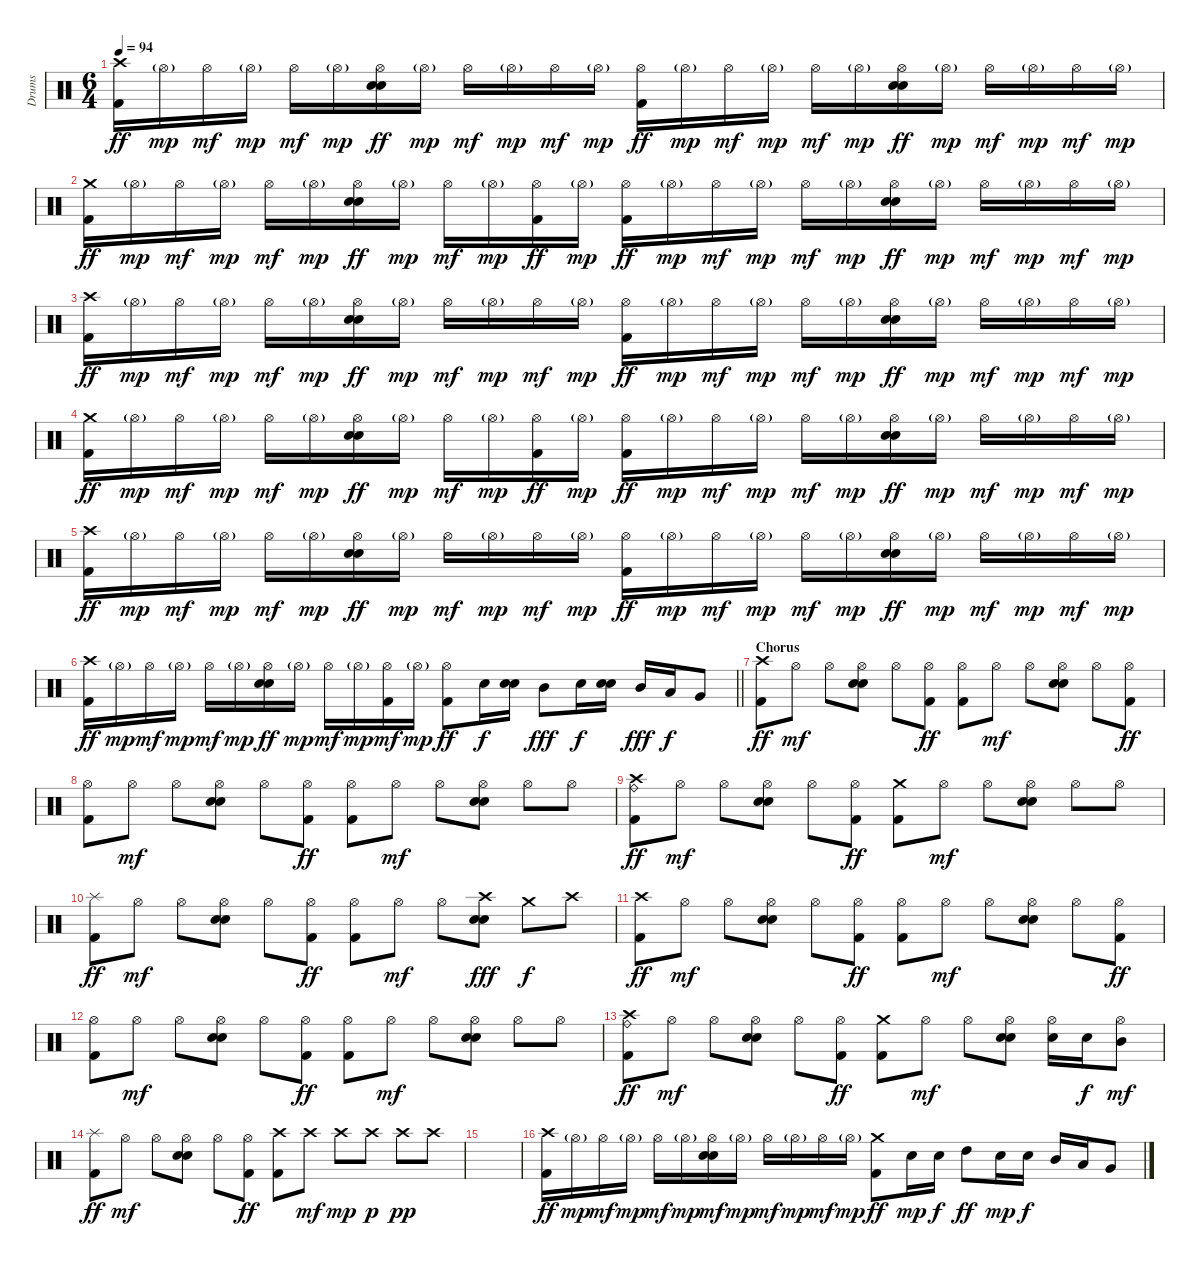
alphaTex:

\track ("Drums" "Drums") {instrument percussion}
\staff {score}
\articulation defaults
\ts (6 4)
\tempo 94
\clef neutral
\ks c
("Crash high (hit)" "Kick (hit) 2").16{dy ff} "Hi-Hat (open)"{g}.16{dy mp} "Hi-Hat (open)".16{dy mf} "Hi-Hat (open)"{g}.16{dy mp} "Hi-Hat (open)".16{dy mf} "Hi-Hat (open)"{g}.16{dy mp} ("Hi-Hat (open)" "Electric Snare (hit)" "Metronome (bell)").16{dy ff} "Hi-Hat (open)"{g}.16{dy mp} "Hi-Hat (open)".16{dy mf} "Hi-Hat (open)"{g}.16{dy mp} "Hi-Hat (open)".16{dy mf} "Hi-Hat (open)"{g}.16{dy mp} ("Hi-Hat (open)" "Kick (hit) 2").16{dy ff} "Hi-Hat (open)"{g}.16{dy mp} "Hi-Hat (open)".16{dy mf} "Hi-Hat (open)"{g}.16{dy mp} "Hi-Hat (open)".16{dy mf} "Hi-Hat (open)"{g}.16{dy mp} ("Hi-Hat (open)" "Electric Snare (hit)" "Metronome (bell)").16{dy ff} "Hi-Hat (open)"{g}.16{dy mp} "Hi-Hat (open)".16{dy mf} "Hi-Hat (open)"{g}.16{dy mp} "Hi-Hat (open)".16{dy mf} "Hi-Hat (open)"{g}.16{dy mp} |
("Crash medium (hit)" "Kick (hit) 2").16{dy ff} "Hi-Hat (open)"{g}.16{dy mp} "Hi-Hat (open)".16{dy mf} "Hi-Hat (open)"{g}.16{dy mp} "Hi-Hat (open)".16{dy mf} "Hi-Hat (open)"{g}.16{dy mp} ("Hi-Hat (open)" "Electric Snare (hit)" "Metronome (bell)").16{dy ff} "Hi-Hat (open)"{g}.16{dy mp} "Hi-Hat (open)".16{dy mf} "Hi-Hat (open)"{g}.16{dy mp} ("Hi-Hat (open)" "Kick (hit) 2").16{dy ff} "Hi-Hat (open)"{g}.16{dy mp} ("Hi-Hat (open)" "Kick (hit) 2").16{dy ff} "Hi-Hat (open)"{g}.16{dy mp} "Hi-Hat (open)".16{dy mf} "Hi-Hat (open)"{g}.16{dy mp} "Hi-Hat (open)".16{dy mf} "Hi-Hat (open)"{g}.16{dy mp} ("Hi-Hat (open)" "Electric Snare (hit)" "Metronome (bell)").16{dy ff} "Hi-Hat (open)"{g}.16{dy mp} "Hi-Hat (open)".16{dy mf} "Hi-Hat (open)"{g}.16{dy mp} "Hi-Hat (open)".16{dy mf} "Hi-Hat (open)"{g}.16{dy mp} |
("Crash high (hit)" "Kick (hit) 2").16{dy ff} "Hi-Hat (open)"{g}.16{dy mp} "Hi-Hat (open)".16{dy mf} "Hi-Hat (open)"{g}.16{dy mp} "Hi-Hat (open)".16{dy mf} "Hi-Hat (open)"{g}.16{dy mp} ("Hi-Hat (open)" "Electric Snare (hit)" "Metronome (bell)").16{dy ff} "Hi-Hat (open)"{g}.16{dy mp} "Hi-Hat (open)".16{dy mf} "Hi-Hat (open)"{g}.16{dy mp} "Hi-Hat (open)".16{dy mf} "Hi-Hat (open)"{g}.16{dy mp} ("Hi-Hat (open)" "Kick (hit) 2").16{dy ff} "Hi-Hat (open)"{g}.16{dy mp} "Hi-Hat (open)".16{dy mf} "Hi-Hat (open)"{g}.16{dy mp} "Hi-Hat (open)".16{dy mf} "Hi-Hat (open)"{g}.16{dy mp} ("Hi-Hat (open)" "Electric Snare (hit)" "Metronome (bell)").16{dy ff} "Hi-Hat (open)"{g}.16{dy mp} "Hi-Hat (open)".16{dy mf} "Hi-Hat (open)"{g}.16{dy mp} "Hi-Hat (open)".16{dy mf} "Hi-Hat (open)"{g}.16{dy mp} |
("Crash medium (hit)" "Kick (hit) 2").16{dy ff} "Hi-Hat (open)"{g}.16{dy mp} "Hi-Hat (open)".16{dy mf} "Hi-Hat (open)"{g}.16{dy mp} "Hi-Hat (open)".16{dy mf} "Hi-Hat (open)"{g}.16{dy mp} ("Hi-Hat (open)" "Electric Snare (hit)" "Metronome (bell)").16{dy ff} "Hi-Hat (open)"{g}.16{dy mp} "Hi-Hat (open)".16{dy mf} "Hi-Hat (open)"{g}.16{dy mp} ("Hi-Hat (open)" "Kick (hit) 2").16{dy ff} "Hi-Hat (open)"{g}.16{dy mp} ("Hi-Hat (open)" "Kick (hit) 2").16{dy ff} "Hi-Hat (open)"{g}.16{dy mp} "Hi-Hat (open)".16{dy mf} "Hi-Hat (open)"{g}.16{dy mp} "Hi-Hat (open)".16{dy mf} "Hi-Hat (open)"{g}.16{dy mp} ("Hi-Hat (open)" "Electric Snare (hit)" "Metronome (bell)").16{dy ff} "Hi-Hat (open)"{g}.16{dy mp} "Hi-Hat (open)".16{dy mf} "Hi-Hat (open)"{g}.16{dy mp} "Hi-Hat (open)".16{dy mf} "Hi-Hat (open)"{g}.16{dy mp} |
("Crash high (hit)" "Kick (hit) 2").16{dy ff} "Hi-Hat (open)"{g}.16{dy mp} "Hi-Hat (open)".16{dy mf} "Hi-Hat (open)"{g}.16{dy mp} "Hi-Hat (open)".16{dy mf} "Hi-Hat (open)"{g}.16{dy mp} ("Hi-Hat (open)" "Electric Snare (hit)" "Metronome (bell)").16{dy ff} "Hi-Hat (open)"{g}.16{dy mp} "Hi-Hat (open)".16{dy mf} "Hi-Hat (open)"{g}.16{dy mp} "Hi-Hat (open)".16{dy mf} "Hi-Hat (open)"{g}.16{dy mp} ("Hi-Hat (open)" "Kick (hit) 2").16{dy ff} "Hi-Hat (open)"{g}.16{dy mp} "Hi-Hat (open)".16{dy mf} "Hi-Hat (open)"{g}.16{dy mp} "Hi-Hat (open)".16{dy mf} "Hi-Hat (open)"{g}.16{dy mp} ("Hi-Hat (open)" "Electric Snare (hit)" "Metronome (bell)").16{dy ff} "Hi-Hat (open)"{g}.16{dy mp} "Hi-Hat (open)".16{dy mf} "Hi-Hat (open)"{g}.16{dy mp} "Hi-Hat (open)".16{dy mf} "Hi-Hat (open)"{g}.16{dy mp} |
\barLineRight lightlight
("Crash high (hit)" "Kick (hit) 2").16{dy ff} "Hi-Hat (open)"{g}.16{dy mp} "Hi-Hat (open)".16{dy mf} "Hi-Hat (open)"{g}.16{dy mp} "Hi-Hat (open)".16{dy mf} "Hi-Hat (open)"{g}.16{dy mp} ("Hi-Hat (open)" "Electric Snare (hit)" "Metronome (bell)").16{dy ff} "Hi-Hat (open)"{g}.16{dy mp} "Hi-Hat (open)".16{dy mf} "Hi-Hat (open)"{g}.16{dy mp} ("Hi-Hat (open)" "Kick (hit) 2").16{dy mf} "Hi-Hat (open)"{g}.16{dy mp} ("Hi-Hat (open)" "Kick (hit) 2").8{dy ff} "Electric Snare (hit)".16{dy f} ("Electric Snare (hit)" "Metronome (bell)").16 "Mid Tom (hit)".8{dy fff} "Electric Snare (hit)".16{dy f} ("Electric Snare (hit)" "Metronome (bell)").16 "Mid Tom (hit)".16{dy fff} "Low Tom (hit)".16{dy f} "Very Low Tom (hit)".8 |
\section ("" "Chorus")
("Crash high (hit)" "Kick (hit) 2").8{dy ff} "Hi-Hat (open)".8{dy mf} "Hi-Hat (open)".8 ("Hi-Hat (open)" "Electric Snare (hit)" "Metronome (bell)").8 "Hi-Hat (open)".8 ("Hi-Hat (open)" "Kick (hit) 2").8{dy ff} ("Hi-Hat (open)" "Kick (hit) 2").8 "Hi-Hat (open)".8{dy mf} "Hi-Hat (open)".8 ("Hi-Hat (open)" "Electric Snare (hit)" "Metronome (bell)").8 "Hi-Hat (open)".8 ("Hi-Hat (open)" "Kick (hit) 2").8{dy ff} |
("Hi-Hat (open)" "Kick (hit) 2").8 "Hi-Hat (open)".8{dy mf} "Hi-Hat (open)".8 ("Hi-Hat (open)" "Electric Snare (hit)" "Metronome (bell)").8 "Hi-Hat (open)".8 ("Hi-Hat (open)" "Kick (hit) 2").8{dy ff} ("Hi-Hat (open)" "Kick (hit) 2").8 "Hi-Hat (open)".8{dy mf} "Hi-Hat (open)".8 ("Hi-Hat (open)" "Electric Snare (hit)" "Metronome (bell)").8 "Hi-Hat (open)".8 "Hi-Hat (open)".8 |
("Crash high (hit)" "Ride (bell)" "Kick (hit) 2").8{dy ff} "Hi-Hat (open)".8{dy mf} "Hi-Hat (open)".8 ("Hi-Hat (open)" "Electric Snare (hit)" "Metronome (bell)").8 "Hi-Hat (open)".8 ("Hi-Hat (open)" "Kick (hit) 2").8{dy ff} ("Crash medium (hit)" "Kick (hit) 2").8 "Hi-Hat (open)".8{dy mf} "Hi-Hat (open)".8 ("Hi-Hat (open)" "Electric Snare (hit)" "Metronome (bell)").8 "Hi-Hat (open)".8 "Hi-Hat (open)".8 |
("Splash (hit)" "Kick (hit) 2").8{dy ff} "Hi-Hat (open)".8{dy mf} "Hi-Hat (open)".8 ("Hi-Hat (open)" "Electric Snare (hit)" "Metronome (bell)").8 "Hi-Hat (open)".8 ("Hi-Hat (open)" "Kick (hit) 2").8{dy ff} ("Hi-Hat (open)" "Kick (hit) 2").8 "Hi-Hat (open)".8{dy mf} "Hi-Hat (open)".8 ("Crash high (hit)" "Electric Snare (hit)" "Metronome (bell)").8{dy fff} "Crash medium (hit)".8{dy f} "Crash high (hit)".8 |
("Crash high (hit)" "Kick (hit) 2").8{dy ff} "Hi-Hat (open)".8{dy mf} "Hi-Hat (open)".8 ("Hi-Hat (open)" "Electric Snare (hit)" "Metronome (bell)").8 "Hi-Hat (open)".8 ("Hi-Hat (open)" "Kick (hit) 2").8{dy ff} ("Hi-Hat (open)" "Kick (hit) 2").8 "Hi-Hat (open)".8{dy mf} "Hi-Hat (open)".8 ("Hi-Hat (open)" "Electric Snare (hit)" "Metronome (bell)").8 "Hi-Hat (open)".8 ("Hi-Hat (open)" "Kick (hit) 2").8{dy ff} |
("Hi-Hat (open)" "Kick (hit) 2").8 "Hi-Hat (open)".8{dy mf} "Hi-Hat (open)".8 ("Hi-Hat (open)" "Electric Snare (hit)" "Metronome (bell)").8 "Hi-Hat (open)".8 ("Hi-Hat (open)" "Kick (hit) 2").8{dy ff} ("Hi-Hat (open)" "Kick (hit) 2").8 "Hi-Hat (open)".8{dy mf} "Hi-Hat (open)".8 ("Hi-Hat (open)" "Electric Snare (hit)" "Metronome (bell)").8 "Hi-Hat (open)".8 "Hi-Hat (open)".8 |
("Crash high (hit)" "Ride (bell)" "Kick (hit) 2").8{dy ff} "Hi-Hat (open)".8{dy mf} "Hi-Hat (open)".8 ("Hi-Hat (open)" "Electric Snare (hit)" "Metronome (bell)").8 "Hi-Hat (open)".8 ("Hi-Hat (open)" "Kick (hit) 2").8{dy ff} ("Crash medium (hit)" "Kick (hit) 2").8 "Hi-Hat (open)".8{dy mf} "Hi-Hat (open)".8 ("Hi-Hat (open)" "Electric Snare (hit)" "Metronome (bell)").8 ("Hi-Hat (open)" "Electric Snare (hit)").16 "Electric Snare (hit)".16{dy f} ("Hi-Hat (open)" "Mid Tom (hit)").8{dy mf} |
("Splash (hit)" "Kick (hit) 2").8{dy ff} "Hi-Hat (open)".8{dy mf} "Hi-Hat (open)".8 ("Hi-Hat (open)" "Electric Snare (hit)" "Metronome (bell)").8 "Hi-Hat (open)".8 ("Hi-Hat (open)" "Kick (hit) 2").8{dy ff} ("Crash high (hit)" "Kick (hit) 2").8 "Crash high (hit)".8{dy mf} "Crash high (hit)".8{dy mp} "Crash high (hit)".8{dy p} "Crash high (hit)".8{dy pp} "Crash high (hit)".8 |
|
("Crash high (hit)" "Kick (hit) 2").16{dy ff} "Hi-Hat (open)"{g}.16{dy mp} "Hi-Hat (open)".16{dy mf} "Hi-Hat (open)"{g}.16{dy mp} "Hi-Hat (open)".16{dy mf} "Hi-Hat (open)"{g}.16{dy mp} ("Hi-Hat (open)" "Electric Snare (hit)" "Metronome (bell)").16{dy mf} "Hi-Hat (open)"{g}.16{dy mp} "Hi-Hat (open)".16{dy mf} "Hi-Hat (open)"{g}.16{dy mp} "Hi-Hat (open)".16{dy mf} "Hi-Hat (open)"{g}.16{dy mp} ("Crash medium (hit)" "Kick (hit) 2").8{dy ff} "Electric Snare (hit)".16{dy mp} "Electric Snare (hit)".16{dy f} "High Tom (hit)".8{dy ff} "Electric Snare (hit)".16{dy mp} "Electric Snare (hit)".16{dy f} "Mid Tom (hit)".16 "Low Tom (hit)".16 "Very Low Tom (hit)".8
